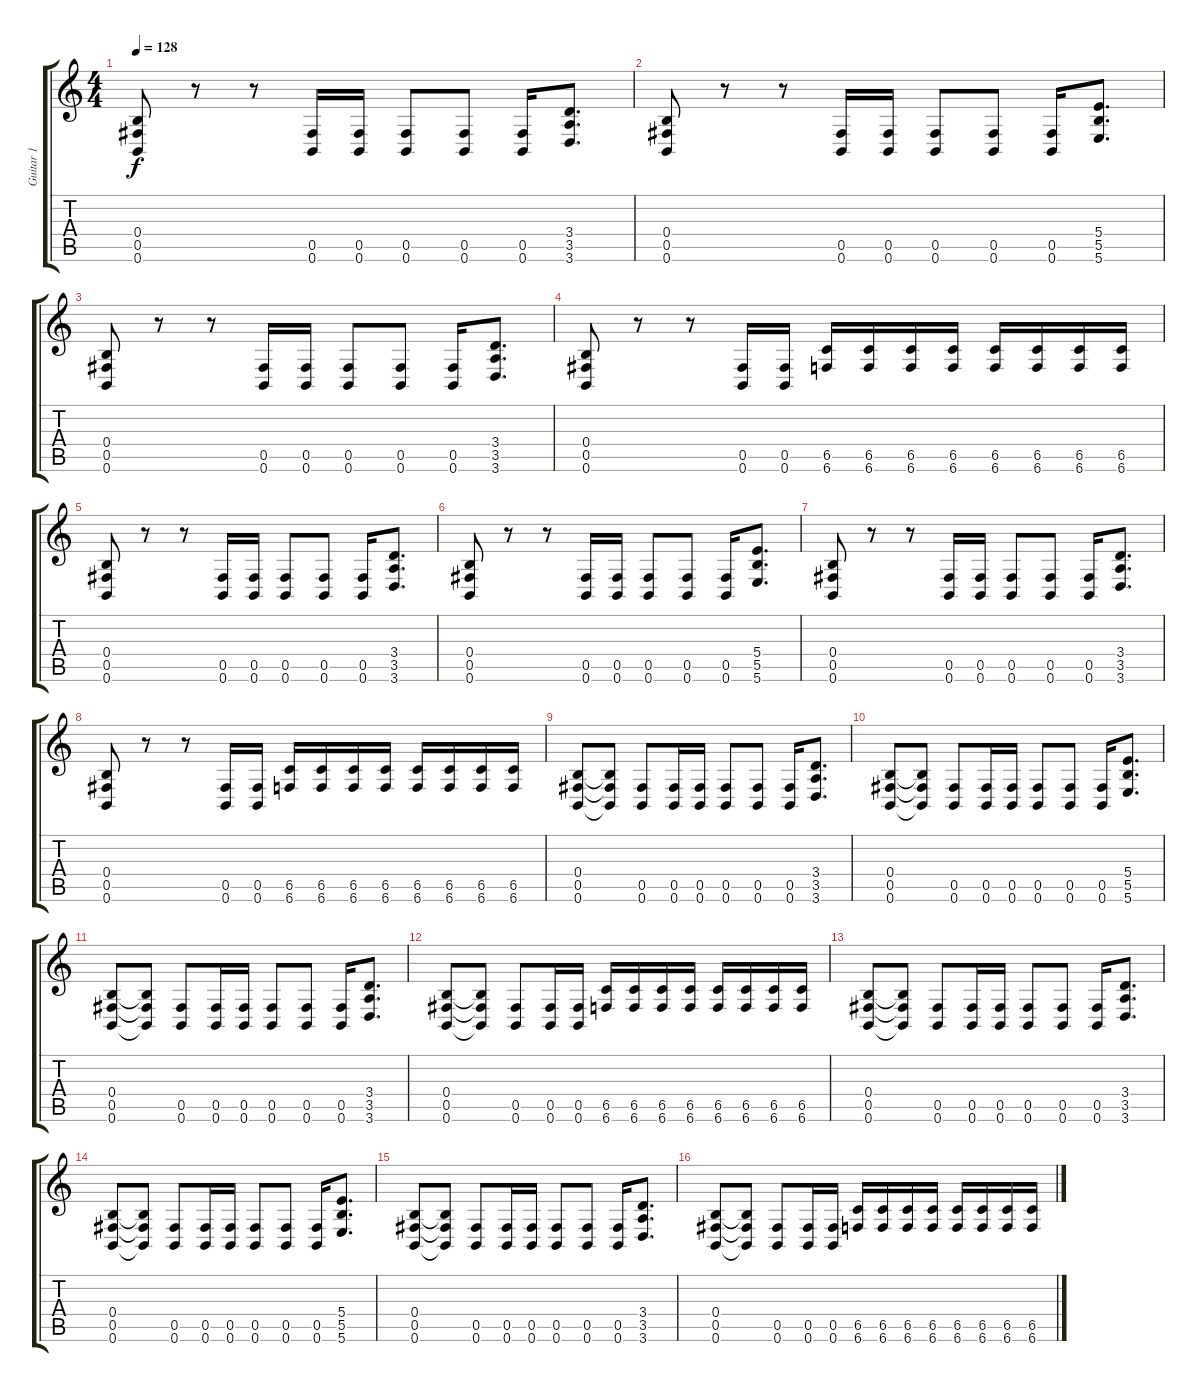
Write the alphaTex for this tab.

\track ("Guitar 1" "Guitar 1") {instrument distortionguitar}
\staff {score tabs}
\tuning (Db4 Ab3 E3 B2 Gb2 B1) {hide}
\ts (4 4)
\tempo 128
\clef g2
\ks c
(0.4 0.5 0.6).8{dy f} r.8 r.8 (0.5 0.6).16 (0.5 0.6).16 (0.5 0.6).8 (0.5 0.6).8 (0.5 0.6).16 (3.4 3.5 3.6).8{d} |
(0.4 0.5 0.6).8 r.8 r.8 (0.5 0.6).16 (0.5 0.6).16 (0.5 0.6).8 (0.5 0.6).8 (0.5 0.6).16 (5.4 5.5 5.6).8{d} |
(0.4 0.5 0.6).8 r.8 r.8 (0.5 0.6).16 (0.5 0.6).16 (0.5 0.6).8 (0.5 0.6).8 (0.5 0.6).16 (3.4 3.5 3.6).8{d} |
(0.4 0.5 0.6).8 r.8 r.8 (0.5 0.6).16 (0.5 0.6).16 (6.5 6.6).16 (6.5 6.6).16 (6.5 6.6).16 (6.5 6.6).16 (6.5 6.6).16 (6.5 6.6).16 (6.5 6.6).16 (6.5 6.6).16 |
(0.4 0.5 0.6).8 r.8 r.8 (0.5 0.6).16 (0.5 0.6).16 (0.5 0.6).8 (0.5 0.6).8 (0.5 0.6).16 (3.4 3.5 3.6).8{d} |
(0.4 0.5 0.6).8 r.8 r.8 (0.5 0.6).16 (0.5 0.6).16 (0.5 0.6).8 (0.5 0.6).8 (0.5 0.6).16 (5.4 5.5 5.6).8{d} |
(0.4 0.5 0.6).8 r.8 r.8 (0.5 0.6).16 (0.5 0.6).16 (0.5 0.6).8 (0.5 0.6).8 (0.5 0.6).16 (3.4 3.5 3.6).8{d} |
(0.4 0.5 0.6).8 r.8 r.8 (0.5 0.6).16 (0.5 0.6).16 (6.5 6.6).16 (6.5 6.6).16 (6.5 6.6).16 (6.5 6.6).16 (6.5 6.6).16 (6.5 6.6).16 (6.5 6.6).16 (6.5 6.6).16 |
(0.4 0.5 0.6).8 (0.4{t} 0.5{t} 0.6{t}).8 (0.5 0.6).8 (0.5 0.6).16 (0.5 0.6).16 (0.5 0.6).8 (0.5 0.6).8 (0.5 0.6).16 (3.4 3.5 3.6).8{d} |
(0.4 0.5 0.6).8 (0.4{t} 0.5{t} 0.6{t}).8 (0.5 0.6).8 (0.5 0.6).16 (0.5 0.6).16 (0.5 0.6).8 (0.5 0.6).8 (0.5 0.6).16 (5.4 5.5 5.6).8{d} |
(0.4 0.5 0.6).8 (0.4{t} 0.5{t} 0.6{t}).8 (0.5 0.6).8 (0.5 0.6).16 (0.5 0.6).16 (0.5 0.6).8 (0.5 0.6).8 (0.5 0.6).16 (3.4 3.5 3.6).8{d} |
(0.4 0.5 0.6).8 (0.4{t} 0.5{t} 0.6{t}).8 (0.5 0.6).8 (0.5 0.6).16 (0.5 0.6).16 (6.5 6.6).16 (6.5 6.6).16 (6.5 6.6).16 (6.5 6.6).16 (6.5 6.6).16 (6.5 6.6).16 (6.5 6.6).16 (6.5 6.6).16 |
(0.4 0.5 0.6).8 (0.4{t} 0.5{t} 0.6{t}).8 (0.5 0.6).8 (0.5 0.6).16 (0.5 0.6).16 (0.5 0.6).8 (0.5 0.6).8 (0.5 0.6).16 (3.4 3.5 3.6).8{d} |
(0.4 0.5 0.6).8 (0.4{t} 0.5{t} 0.6{t}).8 (0.5 0.6).8 (0.5 0.6).16 (0.5 0.6).16 (0.5 0.6).8 (0.5 0.6).8 (0.5 0.6).16 (5.4 5.5 5.6).8{d} |
(0.4 0.5 0.6).8 (0.4{t} 0.5{t} 0.6{t}).8 (0.5 0.6).8 (0.5 0.6).16 (0.5 0.6).16 (0.5 0.6).8 (0.5 0.6).8 (0.5 0.6).16 (3.4 3.5 3.6).8{d} |
(0.4 0.5 0.6).8 (0.4{t} 0.5{t} 0.6{t}).8 (0.5 0.6).8 (0.5 0.6).16 (0.5 0.6).16 (6.5 6.6).16 (6.5 6.6).16 (6.5 6.6).16 (6.5 6.6).16 (6.5 6.6).16 (6.5 6.6).16 (6.5 6.6).16 (6.5 6.6).16
